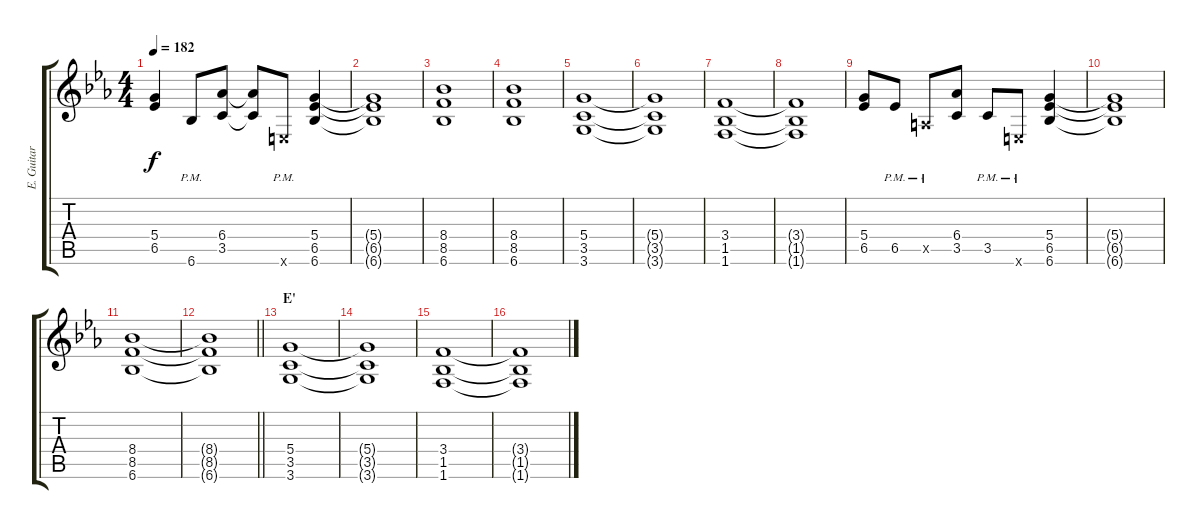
\track ("E. Guitar VI" "E. Guitar ") {instrument overdrivenguitar}
\staff {score tabs}
\tuning (E4 B3 G3 D3 A2 E2) {hide}
\ts (4 4)
\tempo 182
\clef g2
\ks eb
(5.4 6.5).4{dy f} 6.6{pm}.8 (6.4 3.5).8 (6.4{t} 3.5{t}).8 0.6{pm x}.8 (5.4 6.5 6.6).4 |
(5.4{t} 6.5{t} 6.6{t}).1 |
(8.4 8.5 6.6).1 |
(8.4 8.5 6.6).1 |
(5.4 3.5 3.6).1 |
(5.4{t} 3.5{t} 3.6{t}).1 |
(3.4 1.5 1.6).1 |
(3.4{t} 1.5{t} 1.6{t}).1 |
(5.4 6.5).8 6.5{pm}.8 0.5{pm x}.8 (6.4 3.5).8 3.5{pm}.8 0.6{pm x}.8 (5.4 6.5 6.6).4 |
(5.4{t} 6.5{t} 6.6{t}).1 |
(8.4 8.5 6.6).1 |
\barLineRight lightlight
(8.4{t} 8.5{t} 6.6{t}).1 |
\section ("" "E'")
(5.4 3.5 3.6).1 |
(5.4{t} 3.5{t} 3.6{t}).1 |
(3.4 1.5 1.6).1 |
(3.4{t} 1.5{t} 1.6{t}).1
